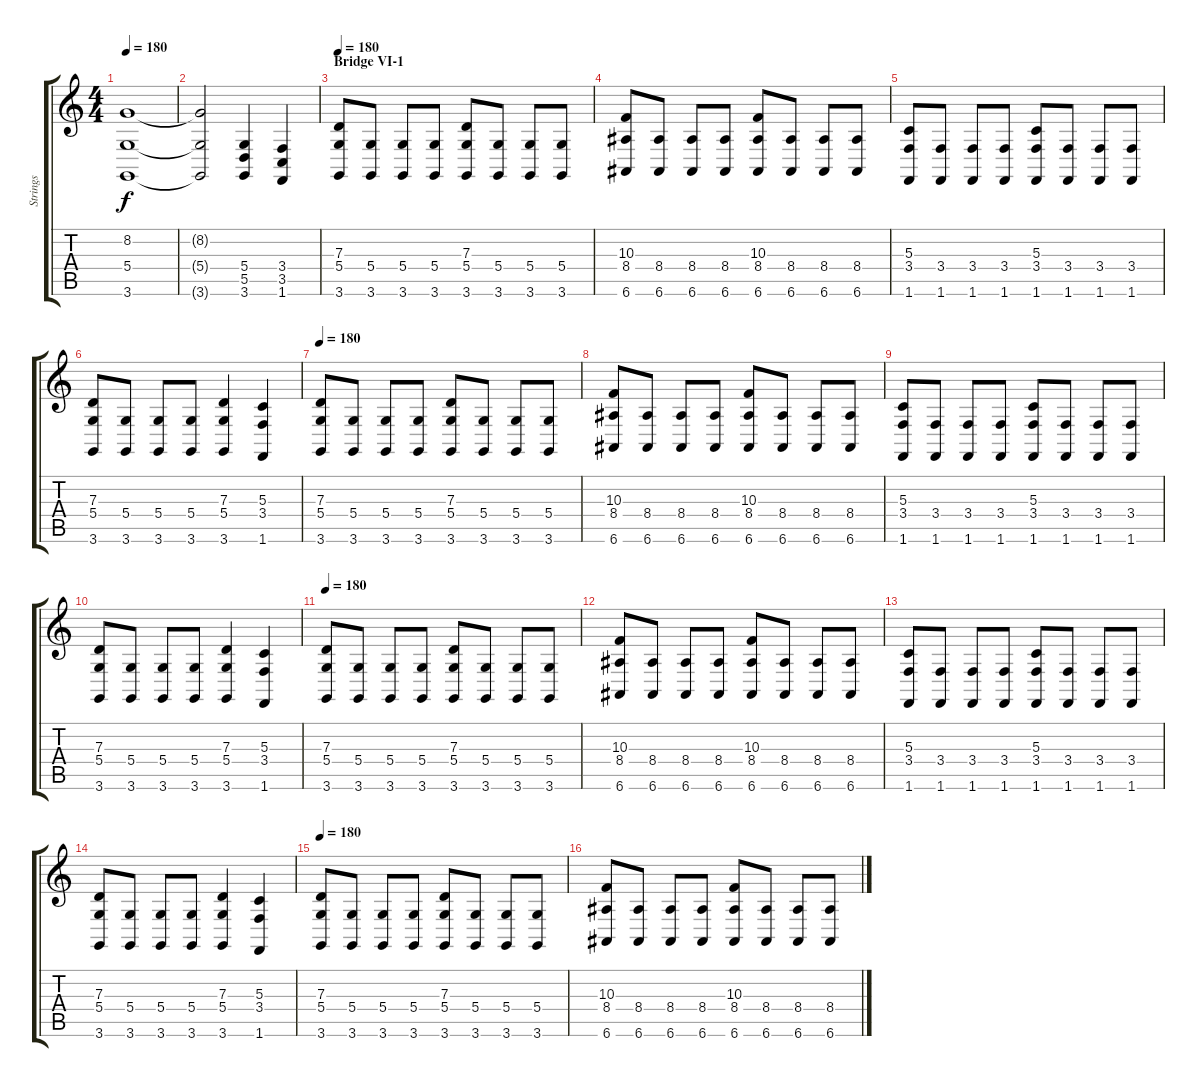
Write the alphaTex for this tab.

\track ("Strings" "Strings") {instrument stringensemble1}
\staff {score tabs}
\tuning (E4 B3 G3 D3 A2 E2) {hide}
\ts (4 4)
\tempo 180
\clef g2
\ks c
(8.2{t} 5.4{t} 3.6{t}).1{dy f volume 6} |
(8.2{t} 5.4{t} 3.6{t}).2 (5.4 5.5 3.6).4{volume 13} (3.4 3.5 1.6).4 |
\section ("" "Bridge VI-1")
\tempo 180
(7.3 5.4 3.6).8 (5.4 3.6).8 (5.4 3.6).8 (5.4 3.6).8 (7.3 5.4 3.6).8 (5.4 3.6).8 (5.4 3.6).8 (5.4 3.6).8 |
(10.3 8.4 6.6).8 (8.4 6.6).8 (8.4 6.6).8 (8.4 6.6).8 (10.3 8.4 6.6).8 (8.4 6.6).8 (8.4 6.6).8 (8.4 6.6).8 |
(5.3 3.4 1.6).8 (3.4 1.6).8 (3.4 1.6).8 (3.4 1.6).8 (5.3 3.4 1.6).8 (3.4 1.6).8 (3.4 1.6).8 (3.4 1.6).8 |
(7.3 5.4 3.6).8 (5.4 3.6).8 (5.4 3.6).8 (5.4 3.6).8 (7.3 5.4 3.6).4 (5.3 3.4 1.6).4 |
\tempo 180
(7.3 5.4 3.6).8 (5.4 3.6).8 (5.4 3.6).8 (5.4 3.6).8 (7.3 5.4 3.6).8 (5.4 3.6).8 (5.4 3.6).8 (5.4 3.6).8 |
(10.3 8.4 6.6).8 (8.4 6.6).8 (8.4 6.6).8 (8.4 6.6).8 (10.3 8.4 6.6).8 (8.4 6.6).8 (8.4 6.6).8 (8.4 6.6).8 |
(5.3 3.4 1.6).8 (3.4 1.6).8 (3.4 1.6).8 (3.4 1.6).8 (5.3 3.4 1.6).8 (3.4 1.6).8 (3.4 1.6).8 (3.4 1.6).8 |
(7.3 5.4 3.6).8 (5.4 3.6).8 (5.4 3.6).8 (5.4 3.6).8 (7.3 5.4 3.6).4 (5.3 3.4 1.6).4 |
\tempo 180
(7.3 5.4 3.6).8 (5.4 3.6).8 (5.4 3.6).8 (5.4 3.6).8 (7.3 5.4 3.6).8 (5.4 3.6).8 (5.4 3.6).8 (5.4 3.6).8 |
(10.3 8.4 6.6).8 (8.4 6.6).8 (8.4 6.6).8 (8.4 6.6).8 (10.3 8.4 6.6).8 (8.4 6.6).8 (8.4 6.6).8 (8.4 6.6).8 |
(5.3 3.4 1.6).8 (3.4 1.6).8 (3.4 1.6).8 (3.4 1.6).8 (5.3 3.4 1.6).8 (3.4 1.6).8 (3.4 1.6).8 (3.4 1.6).8 |
(7.3 5.4 3.6).8 (5.4 3.6).8 (5.4 3.6).8 (5.4 3.6).8 (7.3 5.4 3.6).4 (5.3 3.4 1.6).4 |
\tempo 180
(7.3 5.4 3.6).8 (5.4 3.6).8 (5.4 3.6).8 (5.4 3.6).8 (7.3 5.4 3.6).8 (5.4 3.6).8 (5.4 3.6).8 (5.4 3.6).8 |
(10.3 8.4 6.6).8 (8.4 6.6).8 (8.4 6.6).8 (8.4 6.6).8 (10.3 8.4 6.6).8 (8.4 6.6).8 (8.4 6.6).8 (8.4 6.6).8
